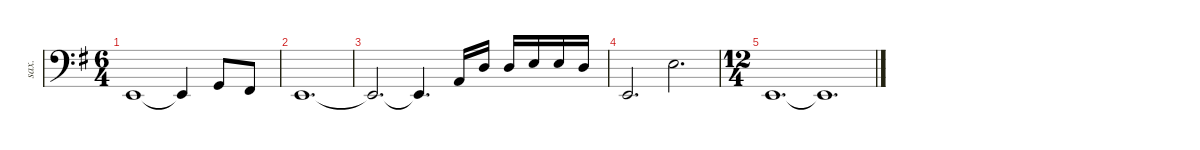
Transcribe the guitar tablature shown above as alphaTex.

\defaultSystemsLayout 4
\hideDynamics
\bracketExtendMode groupsimilarinstruments
\otherSystemsTrackNameOrientation horizontal
\track ("Baritone Sax" "sax.") {defaultSystemsLayout 8 instrument baritonesax}
\staff {score}
\tuning (E4 B3 G3 D3 A2 E2)
\ts (6 4)
\tempo (120 hide)
\clef f4
\ks eminor
0.6{t acc forcenatural}.1{dy f beam Up} 0.6{t acc forcenatural}.4{beam Up} 3.6{acc forcenatural}.8{beam Up} 2.6{acc #}.8{beam Up} |
0.6{acc forcenatural}.1{d beam Up} |
0.6{t acc forcenatural}.2{d beam Up} 0.6{t acc forcenatural}.4{d beam Up} 5.6{acc forcenatural}.16{beam Up} 5.5{acc forcenatural}.16{beam Up} 5.5{acc forcenatural}.16{beam Up} 7.5{acc forcenatural}.16{beam Up} 7.5{acc forcenatural}.16{beam Up} 5.5{acc forcenatural}.16{beam Up} |
0.6{acc forcenatural}.2{d beam Up} 2.4{acc forcenatural}.2{d beam Down} |
\ts (12 4)
\beaming (8 24)
0.6{acc forcenatural}.1{d beam Up} 0.6{t acc forcenatural}.1{d beam Up}
